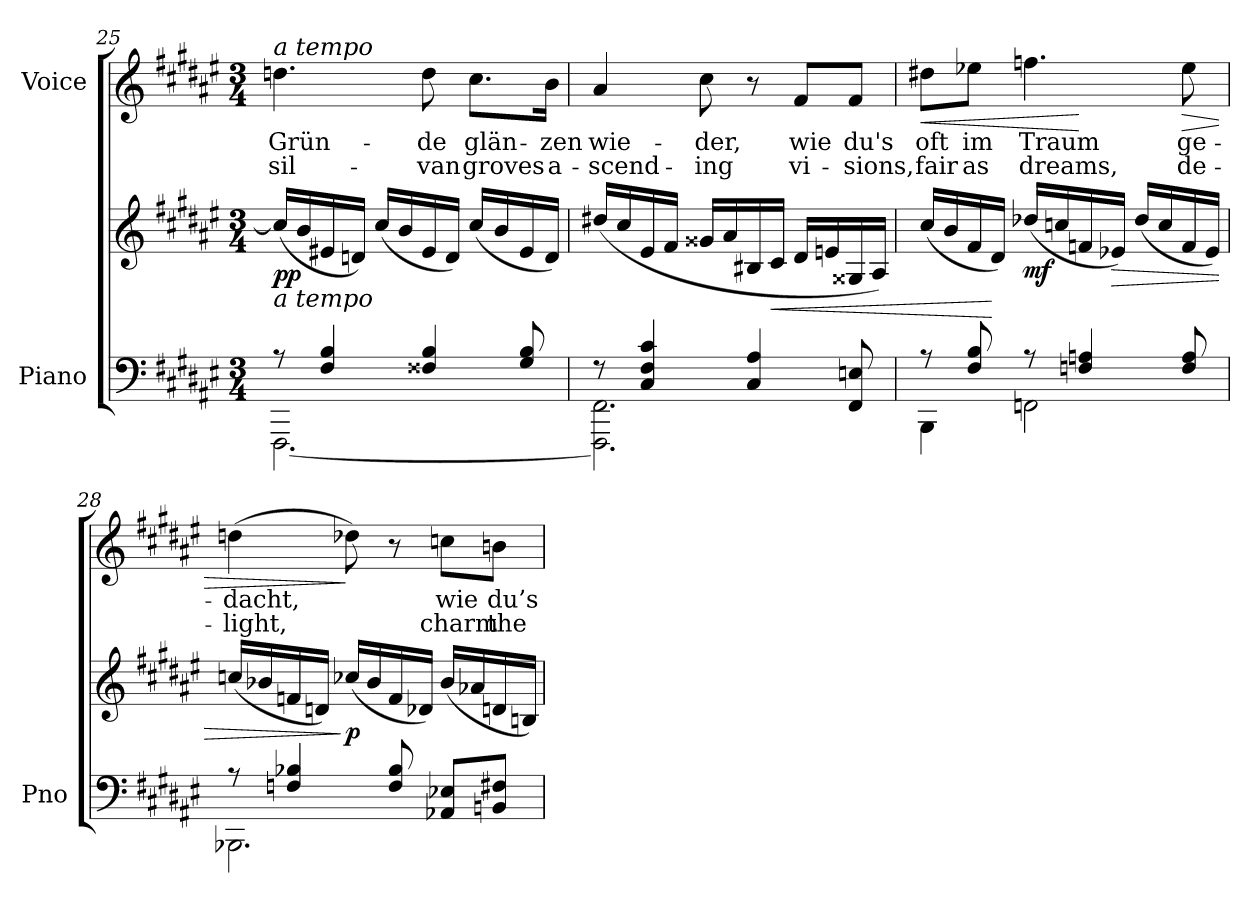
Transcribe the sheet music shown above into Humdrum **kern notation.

**kern	**kern	**dynam	**kern	**text	**text	**dynam
*part2	*part2	*part2	*part1	*part1	*part1	*part1
*staff3	*staff2	*staff2/3	*staff1	*staff1	*staff1	*staff1
*I"Piano	*	*	*I"Voice	*	*	*
*I'Pno	*	*	*	*	*	*
!!LO:LB:g=z
*clefF4	*clefG2	*	*clefG2	*	*	*
*k[f#c#g#d#a#e#]	*k[f#c#g#d#a#e#]	*	*k[f#c#g#d#a#e#]	*	*	*
*M3/4	*M3/4	*	*M3/4	*	*	*
=25	=25	=25	=25	=25	=25	=25
*^	*	*	*	*	*	*
!	!	!	!	!LO:TX:a:i:t=a tempo	!	!	!
!	!	!LO:TX:b:i:t=a tempo	!	!	!	!	!
!	!	!	!LO:DY:b	!	!LO:LY:b	!LO:LY:b	!
8r	[2.FFF#\	(16cc#/LL]	pp	4.ddn\	Grün-	sil-	.
.	.	16b/	.	.	.	.	.
4F#/ 4B/	.	16e#X/	.	.	.	.	.
.	.	16dn/JJ)	.	.	.	.	.
.	.	(16cc#/LL	.	.	.	.	.
.	.	16b/	.	.	.	.	.
!	!	!	!	!	!LO:LY:b	!LO:LY:b	!
4F##X/ 4B/	.	16e#/	.	8dd\	-de	-van	.
.	.	16d/JJ)	.	.	.	.	.
!	!	!	!	!	!LO:LY:b	!LO:LY:b	!
.	.	(16cc#/LL	.	8.cc#\L	glän-	groves	.
.	.	16b/	.	.	.	.	.
8G#/ 8B/	.	16e#/	.	.	.	.	.
!	!	!	!	!	!LO:LY:b	!LO:LY:b	!
.	.	16d/JJ)	.	16b\Jk	-zen	a-	.
=26	=26	=26	=26	=26	=26	=26	=26
!	!	!	!	!	!LO:LY:b	!LO:LY:b	!
8r	2.FFF#\] 2.FF#\	(16dd#X/LL	.	4a#/	wie-	-scend-	.
.	.	16cc#/	.	.	.	.	.
4C#/ 4F#/ 4c#/	.	16e#/	.	.	.	.	.
.	.	16f#/JJ	.	.	.	.	.
!	!	!	!	!	!LO:LY:b	!LO:LY:b	!
.	.	16g##X/LL	.	8cc#\	-der,	-ing	.
.	.	16a#/	.	.	.	.	.
4C#/ 4A#/	.	16B#X/	.	8r	.	.	.
!	!	!	!LO:HP:b	!	!	!	!
.	.	16c#/JJ	<	.	.	.	.
!	!	!	!	!	!LO:LY:b	!LO:LY:b	!
.	.	16d#/LL	.	8f#/L	wie	vi-	.
.	.	16en/	.	.	.	.	.
!	!	!	!	!	!LO:LY:b	!LO:LY:b	!
8FF#/ 8En/	.	16G##X/	.	8f#/J	du's	-sions,	.
.	.	16A#/JJ)	.	.	.	.	.
!!LO:LB:g=z
=27	=27	=27	=27	=27	=27	=27	=27
!	!	!	!	!	!LO:LY:b	!LO:LY:b	!LO:HP:b
*	*	*	*	*^	*	*	*
8r	4BBB\	(16cc#/LL	.	8dd#X\L	4ryy	oft	fair	<
.	.	16b/	.	.	.	.	.	.
!	!	!	!	!	!	!LO:LY:b	!LO:LY:b	!
8F#/ 8B/	.	16f#/	.	8ee-X\J	.	im	as	.
.	.	16d#/JJ)	[	.	.	.	.	.
!	!	!	!LO:DY:b	!	!	!LO:LY:b	!LO:LY:b	!
8r	2FFn\	(16dd-X/LL	mf	4.ffn\	8ryy	Traum	dreams,	.
.	.	16ccn/	.	.	.	.	.	.
4Fn/ 4An/	.	16fn/	.	.	8ryy	.	.	[
!	!	!	!LO:HP:b	!	!	!	!	!
.	.	16e-X/JJ)	>	.	.	.	.	.
.	.	(16dd-/LL	.	.	4ryy	.	.	.
.	.	16cc/	.	.	.	.	.	.
!	!	!	!	!	!	!LO:LY:b	!LO:LY:b	!LO:HP:b
8F/ 8A/	.	16f/	.	8ee-\	.	ge-	de-	>
.	.	16e-/JJ)	.	.	.	.	.	.
*	*	*	*	*v	*v	*	*	*
!!LO:PB:g=z
=28	=28	=28	=28	=28	=28	=28	=28
!	!	!	!	!	!LO:LY:b	!LO:LY:b	!
8r	2.BBB-X\	(16ccn/LL	.	(4ddn\	-dacht,	-light,	.
.	.	16b-X/	.	.	.	.	.
4Fn/ 4B-X/	.	16fn/	.	.	.	.	.
.	.	16dn/JJ)	.	.	.	.	.
!	!	!	!LO:DY:n=1:b	!	!	!	!
.	.	(16cc-X/LL	] p	8dd-X\)	.	.	]
.	.	16b-/	.	.	.	.	.
8F/ 8B-/	.	16f/	.	8r	.	.	.
.	.	16d-X/JJ)	.	.	.	.	.
!	!	!	!	!	!LO:LY:b	!LO:LY:b	!
8AA-X/ 8E-X/L	.	(16b-/LL	.	8ccn\L	wie	charm	.
.	.	16a-X/	.	.	.	.	.
!	!	!	!	!	!LO:LY:b	!LO:LY:b	!
8BBn/ 8F#X/J	.	16dn/	.	8bn\J	du’s	the	.
.	.	16Bn/JJ)	.	.	.	.	.
*v	*v	*	*	*	*	*	*
=	=	=	=	=	=	=
*-	*-	*-	*-	*-	*-	*-
